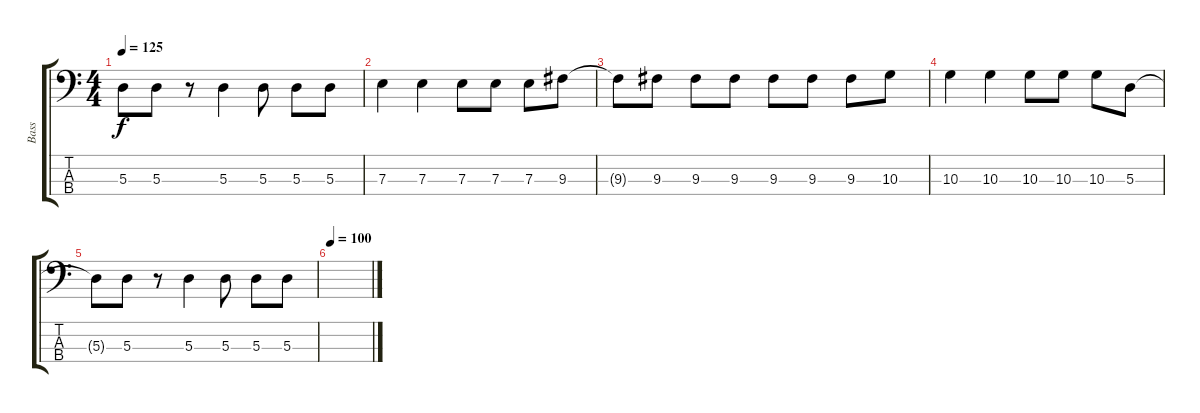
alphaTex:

\track ("Bass" "Bass") {instrument electricbassfinger}
\staff {score tabs}
\tuning (G2 D2 A1 E1) {hide}
\ts (4 4)
\tempo 125
\clef f4
\ks c
5.3{t}.8{dy f} 5.3.8 r.8 5.3.4 5.3.8 5.3.8 5.3.8 |
7.3.4 7.3.4 7.3.8 7.3.8 7.3.8 9.3.8 |
9.3{t}.8 9.3.8 9.3.8 9.3.8 9.3.8 9.3.8 9.3.8 10.3.8 |
10.3.4 10.3.4 10.3.8 10.3.8 10.3.8 5.3.8 |
5.3{t}.8 5.3.8 r.8 5.3.4 5.3.8 5.3.8 5.3.8 |
\tempo 100
